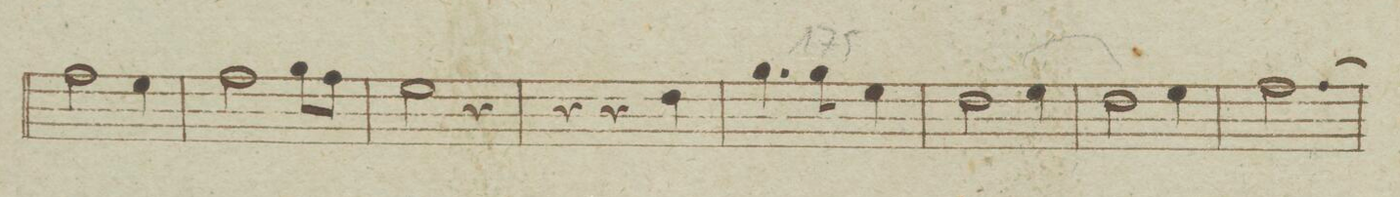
**kern	**dynam
*I"Clarinetto 1o. in B	*
*clefG2	*
*k[b-e-]	*
*met(c)	*
*M3/4	*
2ee-\	.
4dd\	.
=172	=172
2ee-\	.
8ff\L	.
8ee-\J	.
=173	=173
2dd\	.
4r	.
=174	=174
4r	.
4r	.
4cc\	.
=175	=175
4.ff\	.
8ff\	.
4dd\	.
=176	=176
2cc\	.
4dd\	.
=177	=177
2cc\	.
4dd\	.
=178	=178
[2.ee-\	.
=179	=179
*-	*-
